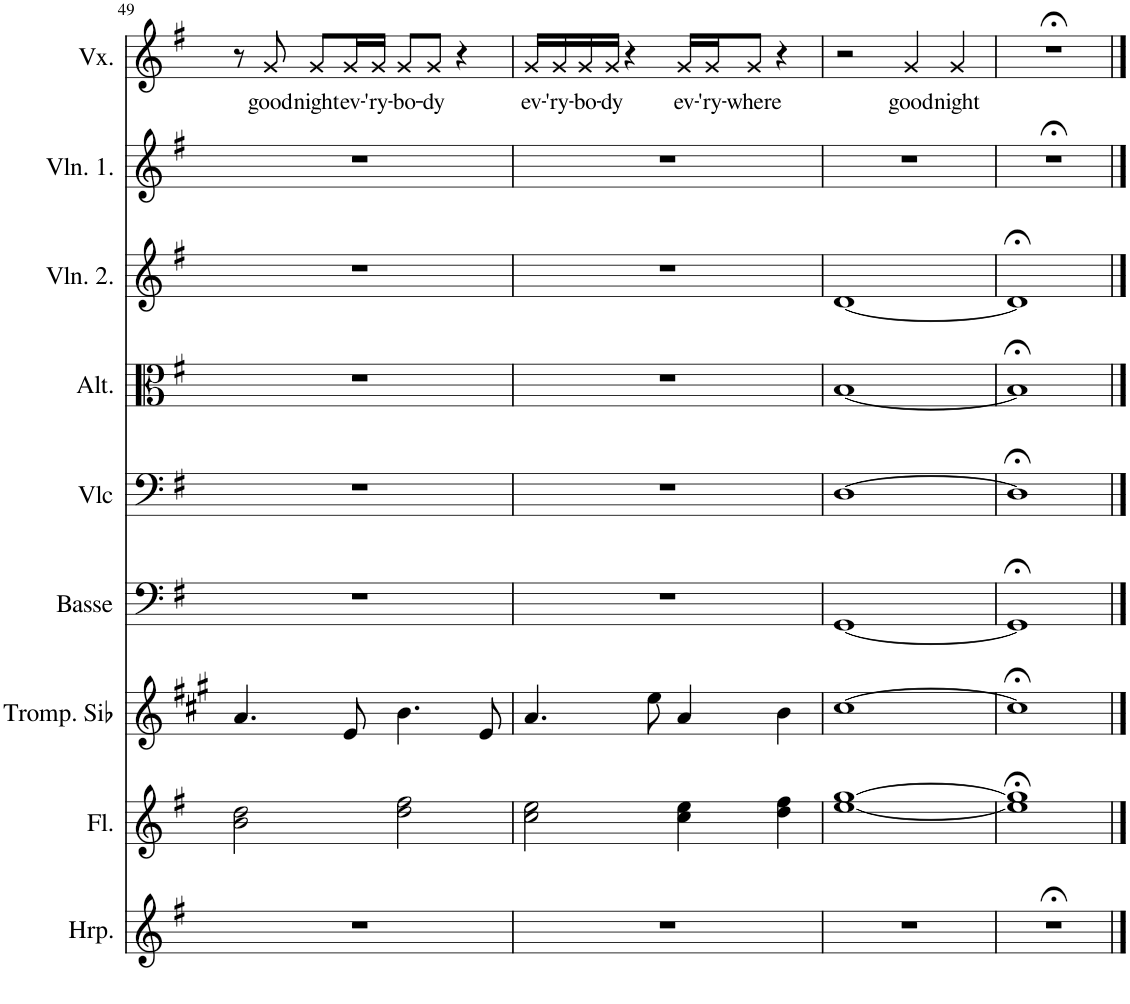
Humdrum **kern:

**kern	**kern	**kern	**kern	**kern	**kern	**kern	**kern	**kern	**text
*part9	*part8	*part7	*part6	*part5	*part4	*part3	*part2	*part1	*part1
*staff9	*staff8	*staff7	*staff6	*staff5	*staff4	*staff3	*staff2	*staff1	*staff1
*I"Harpe	*I"Flûte	*I"Trompette en Sib	*I"Basse	*I"Violoncelle	*I"Alto	*I"Violon 2	*I"Violon 1	*I"Voix	*
*I'Hrp.	*I'Fl.	*I'Tromp. Sib	*I'Basse	*I'Vlc	*I'Alt.	*I'Vln. 2.	*I'Vln. 1.	*I'Vx.	*
!!LO:PB:g=z
*clefG2	*clefG2	*clefG2	*clefF4	*clefF4	*clefC3	*clefG2	*clefG2	*clefG2	*
*	*	*Trd1c2	*Trd7c12	*	*	*	*	*	*
*k[f#]	*k[f#]	*k[f#c#g#]	*k[f#]	*k[f#]	*k[f#]	*k[f#]	*k[f#]	*k[f#]	*
*M4/4	*M4/4	*M4/4	*M4/4	*M4/4	*M4/4	*M4/4	*M4/4	*M4/4	*
*met(c)	*met(c)	*met(c)	*met(c)	*met(c)	*met(c)	*met(c)	*met(c)	*met(c)	*
=49	=49	=49	=49	=49	=49	=49	=49	=49	=49
1r	2b\ 2dd\	4.a/	1r	1r	1r	1r	1r	8r	.
!	!	!	!	!	!	!	!	!	!LO:LY:b
.	.	.	.	.	.	.	.	8g/	good
!	!	!	!	!	!	!	!	!	!LO:LY:b
.	.	.	.	.	.	.	.	8g/L	night
!	!	!	!	!	!	!	!	!	!LO:LY:b
.	.	8e/	.	.	.	.	.	16g/L	ev-
!	!	!	!	!	!	!	!	!	!LO:LY:b
.	.	.	.	.	.	.	.	16g/JJ	-'ry-
!	!	!	!	!	!	!	!	!	!LO:LY:b
.	2dd\ 2ff#\	4.b\	.	.	.	.	.	8g/L	-bo-
!	!	!	!	!	!	!	!	!	!LO:LY:b
.	.	.	.	.	.	.	.	8g/J	-dy
.	.	.	.	.	.	.	.	4r	.
.	.	8e/	.	.	.	.	.	.	.
=50	=50	=50	=50	=50	=50	=50	=50	=50	=50
!	!	!	!	!	!	!	!	!	!LO:LY:b
1r	2cc\ 2ee\	4.a/	1r	1r	1r	1r	1r	16g/LL	ev-
!	!	!	!	!	!	!	!	!	!LO:LY:b
.	.	.	.	.	.	.	.	16g/	-'ry-
!	!	!	!	!	!	!	!	!	!LO:LY:b
.	.	.	.	.	.	.	.	16g/	-bo-
!	!	!	!	!	!	!	!	!	!LO:LY:b
.	.	.	.	.	.	.	.	16g/JJ	-dy
.	.	.	.	.	.	.	.	4r	.
.	.	8ee\	.	.	.	.	.	.	.
!	!	!	!	!	!	!	!	!	!LO:LY:b
.	4cc\ 4ee\	4a/	.	.	.	.	.	16g/LL	ev-
!	!	!	!	!	!	!	!	!	!LO:LY:b
.	.	.	.	.	.	.	.	16g/J	-'ry-
!	!	!	!	!	!	!	!	!	!LO:LY:b
.	.	.	.	.	.	.	.	8g/J	-where
.	4dd\ 4ff#\	4b\	.	.	.	.	.	4r	.
=51	=51	=51	=51	=51	=51	=51	=51	=51	=51
1r	[1ee [1gg	[1cc#	[1GG	[1D	[1B	[1d	1r	2r	.
!	!	!	!	!	!	!	!	!	!LO:LY:b
.	.	.	.	.	.	.	.	4g/	good
!	!	!	!	!	!	!	!	!	!LO:LY:b
.	.	.	.	.	.	.	.	4g/	night
=52	=52	=52	=52	=52	=52	=52	=52	=52	=52
1r;<	1ee];< 1gg];<	1cc#;<]	1GG;<]	1D;<]	1B;<]	1d;<]	1r;<	1r;<	.
==	==	==	==	==	==	==	==	==	==
*-	*-	*-	*-	*-	*-	*-	*-	*-	*-
